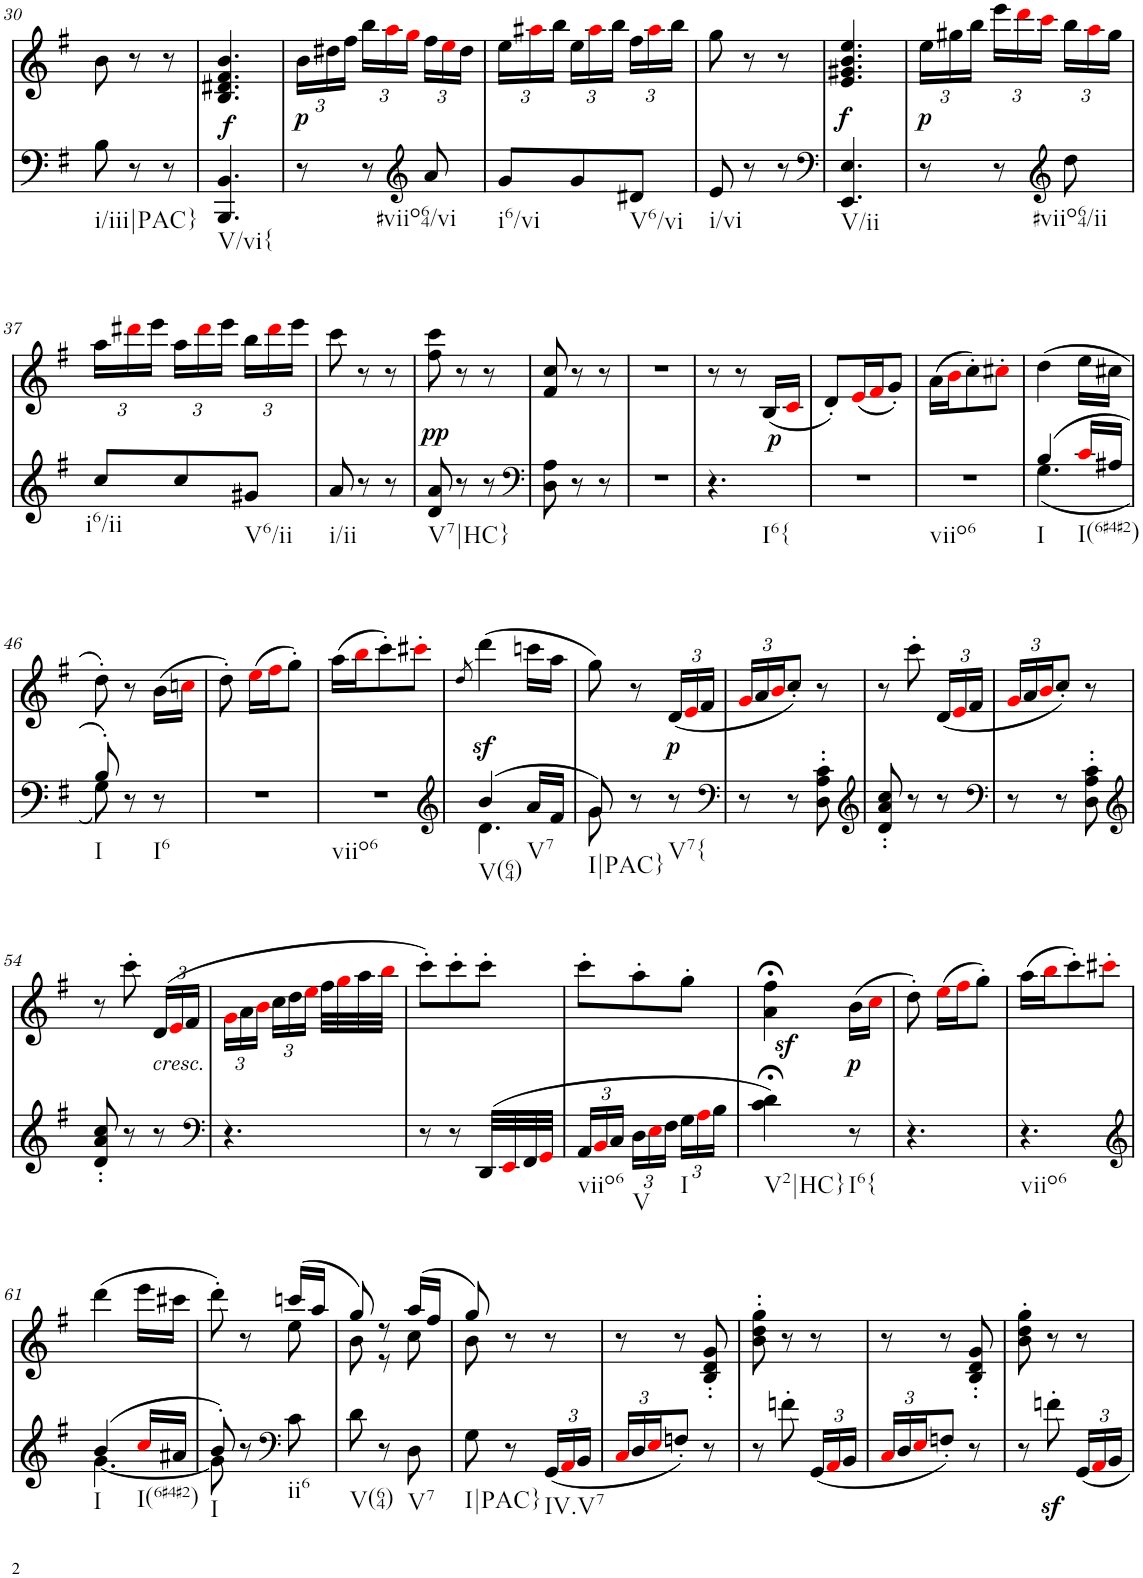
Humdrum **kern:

**kern	**kern	**text	**dynam
*part2	*part1	*part1	*part1
*staff2	*staff1	*staff1	*staff1
*I"piano	*I"piano	*	*
*I'Pno	*I'Pno	*	*
!!LO:PB:g=z
*clefF4	*clefG2	*	*
*k[f#]	*k[f#]	*	*
*G:	*G:	*	*
*M3/8	*M3/8	*	*
=30	=30	=30	=30
!LO:TX:b:t=i/iii|PAC}	!	!	!
8B\	8b\	.	.
8r	8r	.	.
8r	8r	.	.
=31	=31	=31	=31
!LO:TX:b:t=V/vi{	!	!	!
!	!	!LO:LY:b	!LO:DY:b
4.BBB/ 4.BB/	4.B/ 4.d#X/ 4.f#/ 4.b/	f	f
=32	=32	=32	=32
*	*Xbrackettup	*	*
!	!	!LO:LY:b	!LO:DY:b
8r	24b\LL	p	p
.	24dd#X\	.	.
.	24ff#\JJ	.	.
8r	24bb\LL	.	.
.	24aai\	.	.
.	24ggi\JJ	.	.
*clefG2	*	*	*
!LO:TX:b:t=#viio64/vi	!	!	!
8a/	24ff#\LL	.	.
.	24eei\	.	.
.	24dd#\JJ	.	.
=33	=33	=33	=33
!LO:TX:b:t=i6/vi	!	!	!
8g/L	24ee\LL	.	.
.	24aa#Xi\	.	.
.	24bb\JJ	.	.
8g/	24ee\LL	.	.
.	24aa#i\	.	.
.	24bb\JJ	.	.
!LO:TX:b:t=V6/vi	!	!	!
8d#X/J	24ff#\LL	.	.
.	24aa#i\	.	.
.	24bb\JJ	.	.
=34	=34	=34	=34
!LO:TX:b:t=i/vi	!	!	!
8e/	8gg\	.	.
8r	8r	.	.
8r	8r	.	.
=35	=35	=35	=35
*clefF4	*	*	*
!LO:TX:b:t=V/ii	!	!	!
!	!	!LO:LY:b	!LO:DY:b
4.EE/ 4.E/	4.e/ 4.g#X/ 4.b/ 4.ee/	f	f
=36	=36	=36	=36
!	!	!LO:LY:b	!LO:DY:b
8r	24ee\LL	p	p
.	24gg#X\	.	.
.	24bb\JJ	.	.
8r	24eee\LL	.	.
.	24dddi\	.	.
.	24ccci\JJ	.	.
*clefG2	*	*	*
!LO:TX:b:t=#viio64/ii	!	!	!
8dd\	24bb\LL	.	.
.	24aai\	.	.
.	24gg#\JJ	.	.
!!LO:LB:g=z
=37	=37	=37	=37
!LO:TX:b:t=i6/ii	!	!	!
8cc/L	24aa\LL	.	.
.	24ddd#Xi\	.	.
.	24eee\JJ	.	.
8cc/	24aa\LL	.	.
.	24ddd#i\	.	.
.	24eee\JJ	.	.
!LO:TX:b:t=V6/ii	!	!	!
8g#X/J	24bb\LL	.	.
.	24ddd#i\	.	.
.	24eee\JJ	.	.
=38	=38	=38	=38
!LO:TX:b:t=i/ii	!	!	!
8a/	8ccc\	.	.
8r	8r	.	.
8r	8r	.	.
=39	=39	=39	=39
!LO:TX:b:t=V7|HC}	!	!	!
!	!	!LO:LY:b	!LO:DY:b
8d/ 8a/	8ff#\ 8ccc\	pp	pp
8r	8r	.	.
8r	8r	.	.
=40	=40	=40	=40
*clefF4	*	*	*
8D\ 8A\	8f#/ 8cc/	.	.
8r	8r	.	.
8r	8r	.	.
=41	=41	=41	=41
4.r	4.r	.	.
=42	=42	=42	=42
!LO:TX:b:t=I6{	!	!	!
4.r	8r	.	.
.	8r	.	.
!	!	!LO:LY:b	!LO:DY:b
.	(16B/LL	p	p
.	16ci/JJ	.	.
=43	=43	=43	=43
4.r	8d'/L)	.	.
.	(16ei/L	.	.
.	16f#i/J	.	.
.	8g'/J)	.	.
=44	=44	=44	=44
!LO:TX:b:t=viio6	!	!	!
4.r	(16a\LL	.	.
.	16bi\J	.	.
.	8cc'\)	.	.
.	8cc#X'i\J	.	.
=45	=45	=45	=45
*^	*	*	*
!LO:TX:b:t=I	!	!	!	!
(4B/	(4.G\	(4dd\	.	.
!LO:TX:b:t=I(6#4#2)	!	!	!	!
16ci/LL	.	16ee\LL	.	.
16A#X/JJ	.	16cc#X\JJ	.	.
!!LO:LB:g=z
=46	=46	=46	=46	=46
!LO:TX:b:t=I	!	!	!	!
8B'/)	8G\)	8dd'\)	.	.
8r	4ryy	8r	.	.
!LO:TX:b:t=I6	!	!	!	!
8r	.	(16b\LL	.	.
.	.	16ccni\JJ	.	.
*v	*v	*	*	*
=47	=47	=47	=47
4.r	8dd'\)	.	.
.	(16eei\LL	.	.
.	16ff#i\J	.	.
.	8gg'\J)	.	.
=48	=48	=48	=48
!LO:TX:b:t=viio6	!	!	!
4.r	(16aa\LL	.	.
.	16bbi\J	.	.
.	8ccc'\)	.	.
.	8ccc#X'i\J	.	.
=49	=49	=49	=49
*clefG2	*	*	*
.	8qdd/	.	.
*^	*	*	*
!LO:TX:b:t=V(64)	!	!	!	!
(4b/	4.d\	(4dddz<\	.	.
!LO:TX:b:t=V7	!	!	!	!
16a/LL	.	16cccn\LL	.	.
16f#/JJ	.	16aa\JJ	.	.
=50	=50	=50	=50	=50
!LO:TX:b:t=I|PAC}	!	!	!	!
8g/)	8g\	8gg\)	.	.
8r	4ryy	8r	.	.
!LO:TX:b:t=V7{	!	!	!	!
!	!	!	!LO:LY:b	!LO:DY:b
8r	.	(24d/LL	p	p
.	.	24ei/	.	.
.	.	24f#/JJ	.	.
*v	*v	*	*	*
=51	=51	=51	=51
*clefF4	*	*	*
8r	24gi/LL	.	.
.	24a/	.	.
.	24bi/J	.	.
8r	8cc'/J)	.	.
8D\' 8A\' 8c\'	8r	.	.
=52	=52	=52	=52
*clefG2	*	*	*
8d/' 8a/' 8cc/'	8r	.	.
8r	8ccc'\	.	.
8r	(24d/LL	.	.
.	24ei/	.	.
.	24f#/JJ	.	.
=53	=53	=53	=53
*clefF4	*	*	*
8r	24gi/LL	.	.
.	24a/	.	.
.	24bi/J	.	.
8r	8cc'/J)	.	.
8D\' 8A\' 8c\'	8r	.	.
!!LO:LB:g=z
=54	=54	=54	=54
*clefG2	*	*	*
8d/' 8a/' 8cc/'	8r	.	.
8r	8ccc'\	.	.
!	!LO:TX:b:i:t=cresc.	!	!
!	!	!LO:LY:b	!
8r	(24d/LL	<	.
.	24ei/	.	.
.	24f#/JJ	.	.
=55	=55	=55	=55
*clefF4	*	*	*
4.r	24gi\LL	.	.
.	24a\	.	.
.	24bi\JJ	.	.
.	24cc\LL	.	.
.	24dd\	.	.
.	24eei\JJ	.	.
.	32ff#\LLL	.	.
.	32ggi\	.	.
.	32aa\	.	.
.	32bbi\JJJ	.	.
=56	=56	=56	=56
8r	8ccc'\L)	.	.
8r	8ccc'\	.	.
(32DD/LLL	8ccc'\J	.	.
32EEi/	.	.	.
32FF#/	.	.	.
32GGi/JJJ	.	.	.
=57	=57	=57	=57
*Xbrackettup	*	*	*
!LO:TX:b:t=viio6	!	!	!
24AA/LL	8ccc'\L	.	.
24BBi/	.	.	.
24C/JJ	.	.	.
!LO:TX:b:t=V	!	!	!
24D\LL	8aa'\	.	.
24Ei\	.	.	.
24F#\JJ	.	.	.
!LO:TX:b:t=I	!	!	!
24G\LL	8gg'\J	.	.
24Ai\	.	.	.
24B\JJ	.	.	.
=58	=58	=58	=58
!LO:TX:b:t=V2|HC}	!	!	!
4c\;< 4d\;<)	4a\z<;< 4ff#\z<;<	.	.
!LO:TX:b:t=I6{	!	!	!
!	!	!LO:LY:b	!LO:DY:b
8r	(16b\LL	p	p
.	16cci\JJ	.	.
=59	=59	=59	=59
4.r	8dd'\)	.	.
.	(16eei\LL	.	.
.	16ff#i\J	.	.
.	8gg'\J)	.	.
=60	=60	=60	=60
!LO:TX:b:t=viio6	!	!	!
4.r	(16aa\LL	.	.
.	16bbi\J	.	.
.	8ccc'\)	.	.
.	8ccc#X'i\J	.	.
!!LO:LB:g=z
=61	=61	=61	=61
*clefG2	*	*	*
*^	*	*	*
!LO:TX:b:t=I	!	!	!	!
(4b/	[4.g\	(4ddd\	.	.
!LO:TX:b:t=I(6#4#2)	!	!	!	!
16cci/LL	.	16eee\LL	.	.
16a#X/JJ	.	16ccc#X\JJ	.	.
=62	=62	=62	=62	=62
*	*	*^	*	*
!LO:TX:b:t=I	!	!	!	!	!
8b'/)	8g\]	8ddd'>\)	4ryy	.	.
8r	4ryy	8r	.	.	.
*clefF4	*	*	*	*	*
!LO:TX:b:t=ii6	!	!	!	!	!
8c\	.	(16cccn/LL	8ee\	.	.
.	.	16aa/JJ	.	.	.
*v	*v	*	*	*	*
=63	=63	=63	=63	=63
!LO:TX:b:t=V(64)	!	!	!	!
8d\	8gg/)	8b\	.	.
8r	8r	8r	.	.
!LO:TX:b:t=V7	!	!	!	!
8D\	(16aa/LL	8cc\	.	.
.	16ff#/JJ	.	.	.
=64	=64	=64	=64	=64
!LO:TX:b:t=I|PAC}	!	!	!	!
8G\	8gg/)	8b\	.	.
8r	8r	4ryy	.	.
!LO:TX:b:t=IV.V7	!	!	!	!
(24GG/LL	8r	.	.	.
24AAi/	.	.	.	.
24BB/JJ	.	.	.	.
*	*v	*v	*	*
=65	=65	=65	=65
24Ci/LL	8r	.	.
24D/	.	.	.
24Ei/J	.	.	.
8Fn'/J)	8r	.	.
8r	8B/' 8d/' 8g/'	.	.
=66	=66	=66	=66
8r	8b\' 8dd\' 8gg\'	.	.
8fn'\	8r	.	.
(24GG/LL	8r	.	.
24AAi/	.	.	.
24BB/JJ	.	.	.
=67	=67	=67	=67
24Ci/LL	8r	.	.
24D/	.	.	.
24Ei/J	.	.	.
8Fn'/J)	8r	.	.
8r	8B/' 8d/' 8g/'	.	.
=68	=68	=68	=68
8r	8b\' 8dd\' 8gg\'	.	.
8fnz<'\	8r	.	.
24GG/LL	8r	.	.
24AAi/	.	.	.
24BB/JJ	.	.	.
=	=	=	=
*-	*-	*-	*-
